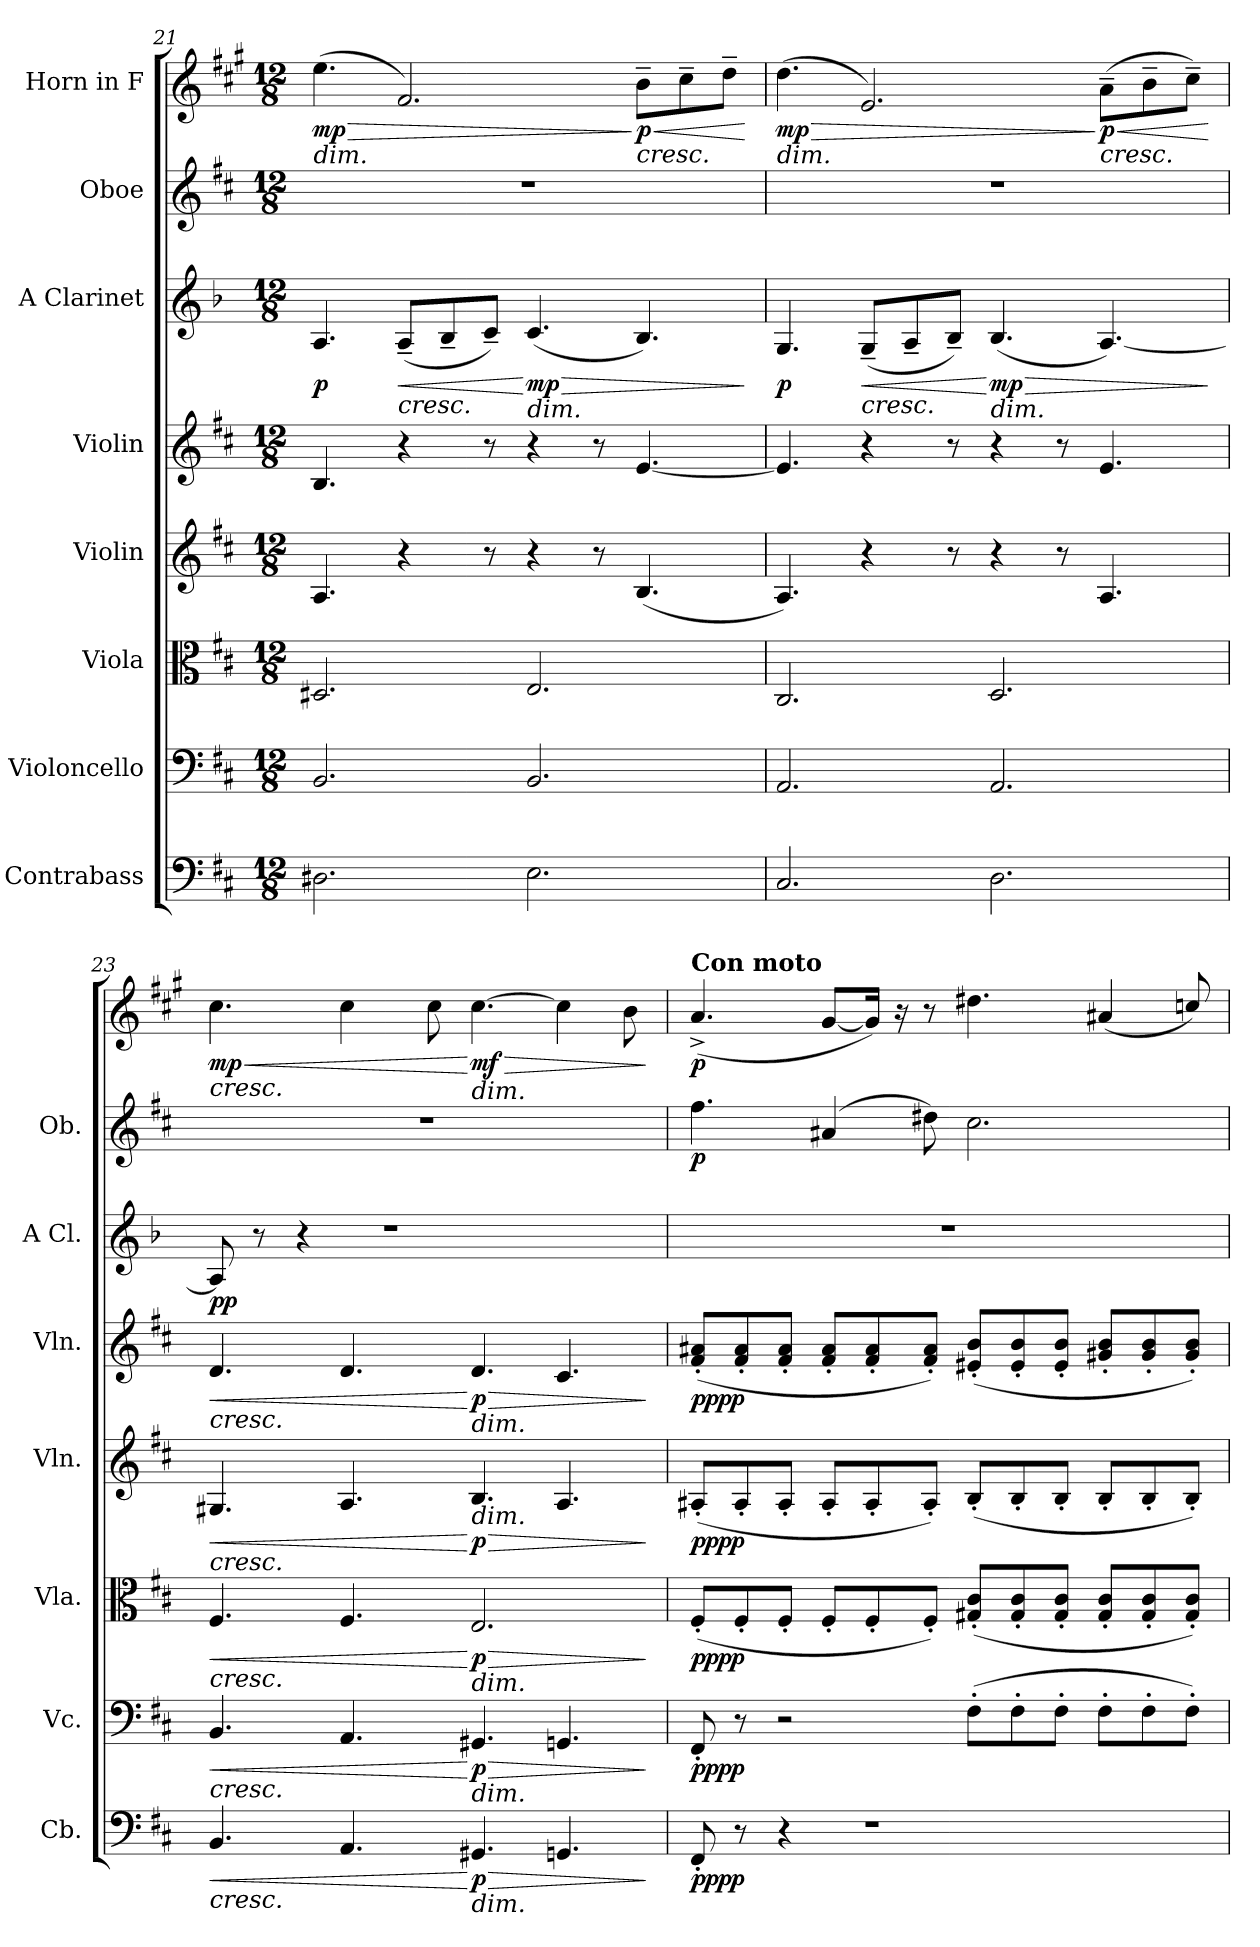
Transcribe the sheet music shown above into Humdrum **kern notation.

**kern	**dynam	**kern	**dynam	**kern	**dynam	**kern	**dynam	**kern	**dynam	**kern	**dynam	**kern	**dynam	**kern	**dynam
*part8	*part8	*part7	*part7	*part6	*part6	*part5	*part5	*part4	*part4	*part3	*part3	*part2	*part2	*part1	*part1
*staff8	*staff8	*staff7	*staff7	*staff6	*staff6	*staff5	*staff5	*staff4	*staff4	*staff3	*staff3	*staff2	*staff2	*staff1	*staff1
*I"Contrabass	*	*I"Violoncello	*	*I"Viola	*	*I"Violin	*	*I"Violin	*	*I"A Clarinet	*	*I"Oboe	*	*I"Horn in F	*
*I'Cb.	*	*I'Vc.	*	*I'Vla.	*	*I'Vln.	*	*I'Vln.	*	*I'A Cl.	*	*I'Ob.	*	*	*
*clefF4	*	*clefF4	*	*clefC3	*	*clefG2	*	*clefG2	*	*clefG2	*	*clefG2	*	*clefG2	*
*ITrd7c12	*	*	*	*	*	*	*	*	*	*ITrd2c3	*	*	*	*ITrd4c7	*
*k[f#c#]	*	*k[f#c#]	*	*k[f#c#]	*	*k[f#c#]	*	*k[f#c#]	*	*k[f#c#]	*	*k[f#c#]	*	*k[f#c#]	*
*M12/8	*	*M12/8	*	*M12/8	*	*M12/8	*	*M12/8	*	*M12/8	*	*M12/8	*	*M12/8	*
=21	=21	=21	=21	=21	=21	=21	=21	=21	=21	=21	=21	=21	=21	=21	=21
!	!	!	!	!	!	!	!	!	!	!	!	!	!	!LO:TX:b:i:t=dim.	!
!	!	!	!	!	!	!	!	!	!	!	!LO:DY:b	!	!	!	!LO:HP:b
!	!	!	!	!	!	!	!	!	!	!	!	!	!	!	!LO:DY:n=1:b
2.DD#X\	.	2.BB/	.	2.D#X/	.	4.A/	.	4.B/	.	4.F#/	p	1.r	.	(>4.a\	> mp
!	!	!	!	!	!	!	!	!	!	!LO:TX:b:i:t=cresc.	!	!	!	!	!
!	!	!	!	!	!	!	!	!	!	!	!LO:HP:b	!	!	!	!
.	.	.	.	.	.	4r	.	4r	.	(<8F#~/L	<	.	.	2.B/)	.
.	.	.	.	.	.	.	.	.	.	8G~/	.	.	.	.	.
.	.	.	.	.	.	8r	.	8r	.	8A~/J)	.	.	.	.	.
!	!	!	!	!	!	!	!	!	!	!LO:TX:b:i:t=dim.	!	!	!	!	!
!	!	!	!	!	!	!	!	!	!	!	!LO:HP:n=1:b	!	!	!	!
!	!	!	!	!	!	!	!	!	!	!	!LO:DY:n=1:b	!	!	!	!
2.EE\	.	2.BB/	.	2.E/	.	4r	.	4r	.	(<4.A/	[ > mp	.	.	.	.
.	.	.	.	.	.	8r	.	8r	.	.	.	.	.	.	.
!	!	!	!	!	!	!	!	!	!	!	!	!	!	!LO:TX:b:i:t=cresc.	!
!	!	!	!	!	!	!	!	!	!	!	!	!	!	!	!LO:HP:n=1:b
!	!	!	!	!	!	!	!	!	!	!	!	!	!	!	!LO:DY:n=2:b
.	.	.	.	.	.	(<4.B/	.	[4.e/	.	4.G/)	.	.	.	8e~\L	] < p
.	.	.	.	.	.	.	.	.	.	.	.	.	.	8f#~\	.
.	.	.	.	.	.	.	.	.	.	.	.	.	.	8g~\J	.
.	.	.	.	.	.	.	.	.	.	.	]	.	.	.	[
=22	=22	=22	=22	=22	=22	=22	=22	=22	=22	=22	=22	=22	=22	=22	=22
!	!	!	!	!	!	!	!	!	!	!	!	!	!	!LO:TX:b:i:t=dim.	!
!	!	!	!	!	!	!	!	!	!	!	!LO:DY:b	!	!	!	!LO:HP:b
!	!	!	!	!	!	!	!	!	!	!	!	!	!	!	!LO:DY:n=1:b
2.CC#/	.	2.AA/	.	2.C#/	.	4.A/)	.	4.e/]	.	4.E/	p	1.r	.	(>4.g\	> mp
!	!	!	!	!	!	!	!	!	!	!LO:TX:b:i:t=cresc.	!	!	!	!	!
!	!	!	!	!	!	!	!	!	!	!	!LO:HP:b	!	!	!	!
.	.	.	.	.	.	4r	.	4r	.	(<8E~/L	<	.	.	2.A/)	.
.	.	.	.	.	.	.	.	.	.	8F#~/	.	.	.	.	.
.	.	.	.	.	.	8r	.	8r	.	8G~/J)	.	.	.	.	.
!	!	!	!	!	!	!	!	!	!	!LO:TX:b:i:t=dim.	!	!	!	!	!
!	!	!	!	!	!	!	!	!	!	!	!LO:HP:n=1:b	!	!	!	!
!	!	!	!	!	!	!	!	!	!	!	!LO:DY:n=1:b	!	!	!	!
2.DD\	.	2.AA/	.	2.D/	.	4r	.	4r	.	(<4.G/	[ > mp	.	.	.	.
.	.	.	.	.	.	8r	.	8r	.	.	.	.	.	.	.
!	!	!	!	!	!	!	!	!	!	!	!	!	!	!LO:TX:b:i:t=cresc.	!
!	!	!	!	!	!	!	!	!	!	!	!	!	!	!	!LO:HP:n=1:b
!	!	!	!	!	!	!	!	!	!	!	!	!	!	!	!LO:DY:n=2:b
.	.	.	.	.	.	4.A/	.	4.e/	.	[4.F#/)	.	.	.	(>8d~\L	] < p
.	.	.	.	.	.	.	.	.	.	.	.	.	.	8e~\	.
.	.	.	.	.	.	.	.	.	.	.	.	.	.	8f#~\J)	.
.	.	.	.	.	.	.	.	.	.	.	]	.	.	.	[
!!LO:PB:g=z
=23	=23	=23	=23	=23	=23	=23	=23	=23	=23	=23	=23	=23	=23	=23	=23
!	!	!	!	!	!	!	!	!	!	!	!	!	!	!LO:TX:b:i:t=cresc.	!
!	!	!	!	!	!	!	!	!LO:TX:b:i:t=cresc.	!	!	!	!	!	!	!
!	!	!	!	!	!	!LO:TX:b:i:t=cresc.	!	!	!	!	!	!	!	!	!
!	!	!	!	!LO:TX:b:i:t=cresc.	!	!	!	!	!	!	!	!	!	!	!
!	!	!LO:TX:b:i:t=cresc.	!	!	!	!	!	!	!	!	!	!	!	!	!
!LO:TX:b:i:t=cresc.	!	!	!	!	!	!	!	!	!	!	!	!	!	!	!
!	!LO:HP:b	!	!LO:HP:b	!	!LO:HP:b	!	!LO:HP:b	!	!LO:HP:b	!	!LO:DY:b	!	!	!	!LO:HP:b
!	!	!	!	!	!	!	!	!	!	!	!	!	!	!	!LO:DY:n=1:b
4.BBB/	<	4.BB/	<	4.F#/	<	4.G#X/	<	4.d/	<	8F#/]	pp	1.r	.	4.f#\	< mp
.	.	.	.	.	.	.	.	.	.	8r	.	.	.	.	.
.	.	.	.	.	.	.	.	.	.	4r	.	.	.	.	.
4.AAA/	.	4.AA/	.	4.F#/	.	4.A/	.	4.d/	.	.	.	.	.	4f#\	.
.	.	.	.	.	.	.	.	.	.	1r	.	.	.	.	.
.	.	.	.	.	.	.	.	.	.	.	.	.	.	8f#\	.
!	!	!	!	!	!	!	!	!	!	!	!	!	!	!LO:TX:b:i:t=dim.	!
!	!	!	!	!	!	!	!	!LO:TX:b:i:t=dim.	!	!	!	!	!	!	!
!	!	!	!	!	!	!LO:TX:b:i:t=dim.	!	!	!	!	!	!	!	!	!
!	!	!	!	!LO:TX:b:i:t=dim.	!	!	!	!	!	!	!	!	!	!	!
!	!	!LO:TX:b:i:t=dim.	!	!	!	!	!	!	!	!	!	!	!	!	!
!LO:TX:b:i:t=dim.	!	!	!	!	!	!	!	!	!	!	!	!	!	!	!
!	!LO:HP:n=1:b	!	!LO:HP:n=1:b	!	!LO:HP:n=1:b	!	!LO:HP:n=1:b	!	!LO:HP:n=1:b	!	!	!	!	!	!LO:HP:n=1:b
!	!LO:DY:n=1:b	!	!LO:DY:n=1:b	!	!LO:DY:n=1:b	!	!LO:DY:n=1:b	!	!LO:DY:n=1:b	!	!	!	!	!	!LO:DY:n=2:b
4.GGG#X/	[ > p	4.GG#X/	[ > p	2.E/	[ > p	4.B/	[ > p	4.d/	[ > p	.	.	.	.	[4.f#\	[ > mf
4.GGGn/	.	4.GGn/	.	.	.	4.A/	.	4.c#/	.	.	.	.	.	4f#\]	.
.	.	.	.	.	.	.	.	.	.	.	.	.	.	8e\	.
.	]	.	]	.	]	.	]	.	]	.	.	.	.	.	]
=24	=24	=24	=24	=24	=24	=24	=24	=24	=24	=24	=24	=24	=24	=24	=24
*	*	*	*	*	*	*	*	*	*	*	*	*	*	*MM60	*
!	!	!	!	!	!	!	!	!	!	!	!	!	!	!LO:TX:a:B:t=Con moto	!
!	!LO:DY:b	!	!	!	!	!	!	!	!	!	!	!	!	!	!
!	!LO:DY:n=1:b	!	!LO:DY:b	!	!	!	!	!	!	!	!	!	!	!	!
!	!	!	!LO:DY:n=1:b	!	!LO:DY:b	!	!	!	!	!	!	!	!	!	!
!	!	!	!	!	!LO:DY:n=1:b	!	!LO:DY:b	!	!	!	!	!	!	!	!
!	!	!	!	!	!	!	!LO:DY:n=1:b	!	!LO:DY:b	!	!	!	!	!	!
!	!	!	!	!	!	!	!	!	!LO:DY:n=1:b	!	!	!	!LO:DY:b	!	!LO:DY:b
8FFF#'/	pp pp	8FF#'/	pp pp	(<8F#'/L	pp pp	(<8A#X'/L	pp pp	(<8f#/' 8a#X/'L	pp pp	1.r	.	4.ff#\	p	(<4.d^/	p
8r	.	8r	.	8F#'/	.	8A#'/	.	8f#/' 8a#/'	.	.	.	.	.	.	.
4r	.	2r	.	8F#'/J	.	8A#'/J	.	8f#/' 8a#/'J	.	.	.	.	.	.	.
.	.	.	.	8F#'/L	.	8A#'/L	.	8f#/' 8a#/'L	.	.	.	(>4a#X/	.	[8c#/L	.
1r	.	.	.	8F#'/	.	8A#'/	.	8f#/' 8a#/'	.	.	.	.	.	16c#/Jk])	.
.	.	.	.	.	.	.	.	.	.	.	.	.	.	16r	.
.	.	.	.	8F#'/J)	.	8A#'/J)	.	8f#/' 8a#/'J)	.	.	.	8dd#X\)	.	8r	.
.	.	(>8F#'\L	.	(<8G#X/' 8c#/'L	.	(<8B'/L	.	(<8e#X/' 8b/'L	.	.	.	2.cc#\	.	4.g#X\	.
.	.	8F#'\	.	8G#/' 8c#/'	.	8B'/	.	8e#/' 8b/'	.	.	.	.	.	.	.
.	.	8F#'\J	.	8G#/' 8c#/'J	.	8B'/J	.	8e#/' 8b/'J	.	.	.	.	.	.	.
.	.	8F#'\L	.	8G#/' 8c#/'L	.	8B'/L	.	8g#X/' 8b/'L	.	.	.	.	.	(<4d#X/	.
.	.	8F#'\	.	8G#/' 8c#/'	.	8B'/	.	8g#/' 8b/'	.	.	.	.	.	.	.
.	.	8F#'\J)	.	8G#/' 8c#/'J)	.	8B'/J)	.	8g#/' 8b/'J)	.	.	.	.	.	8fn/)	.
=	=	=	=	=	=	=	=	=	=	=	=	=	=	=	=
*-	*-	*-	*-	*-	*-	*-	*-	*-	*-	*-	*-	*-	*-	*-	*-
